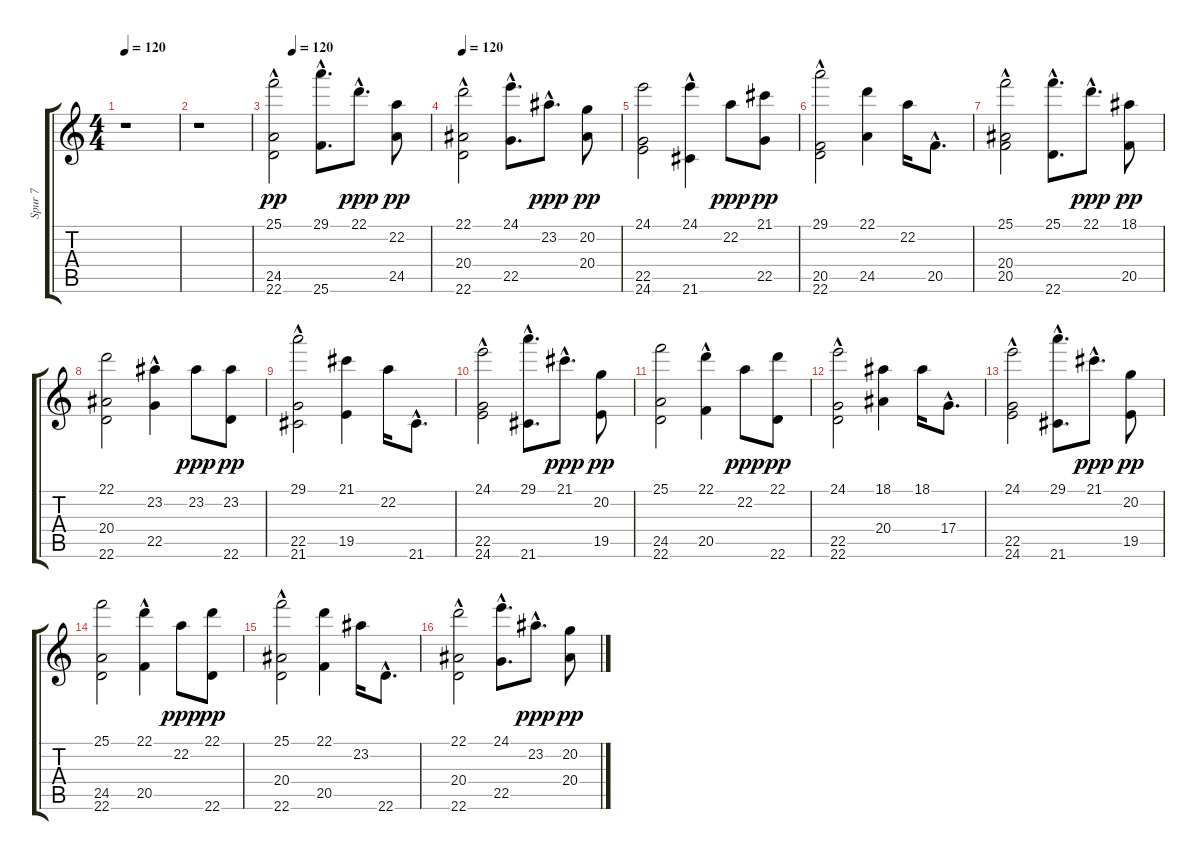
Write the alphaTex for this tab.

\track ("Spur 7" "Spur 7") {instrument stringensemble1}
\staff {score tabs}
\tuning (E4 B3 G3 D3 A2 E2) {hide}
\ts (4 4)
\tempo 120
\clef g2
\ks c
r.1{dy pp} |
r.1 |
\tempo (120 0.125)
(25.1 24.5 22.6{hac}).2 (29.1{hac} 25.6).8{d} 22.1{hac}.8{d dy ppp} (22.2 24.5).8{dy pp} |
\tempo 120
(22.1 20.4 22.6{hac}).2 (24.1{hac} 22.5).8{d} 23.2{hac}.8{d dy ppp} (20.2 20.4).8{dy pp} |
(24.1 22.5 24.6).2 (24.1 21.6{hac}).4 22.2.8{dy ppp} (21.1 22.5).8{dy pp} |
(29.1 20.5 22.6{hac}).2 (22.1 24.5).4 22.2.16 20.5{hac}.8{d} |
(25.1 20.4{hac} 20.5).2 (25.1{hac} 22.6).8{d} 22.1{hac}.8{d dy ppp} (18.1 20.5).8{dy pp} |
(22.1 20.4 22.6).2 (23.2 22.5{hac}).4 23.2.8{dy ppp} (23.2 22.6).8{dy pp} |
(29.1 22.5{hac} 21.6).2 (21.1 19.5).4 22.2.16 21.6{hac}.8{d} |
(24.1 22.5{hac} 24.6).2 (29.1{hac} 21.6).8{d} 21.1{hac}.8{d dy ppp} (20.2 19.5).8{dy pp} |
(25.1 24.5 22.6).2 (22.1 20.5{hac}).4 22.2.8{dy ppp} (22.1 22.6).8{dy pp} |
(24.1 22.5 22.6{hac}).2 (18.1 20.4).4 18.1.16 17.4{hac}.8{d} |
(24.1 22.5{hac} 24.6).2 (29.1{hac} 21.6).8{d} 21.1{hac}.8{d dy ppp} (20.2 19.5).8{dy pp} |
(25.1 24.5 22.6).2 (22.1 20.5{hac}).4 22.2.8{dy ppp} (22.1 22.6).8{dy pp} |
(25.1 20.4{hac} 22.6).2 (22.1 20.5).4 23.2.16 22.6{hac}.8{d} |
(22.1 20.4 22.6{hac}).2 (24.1{hac} 22.5).8{d} 23.2{hac}.8{d dy ppp} (20.2 20.4).8{dy pp}
